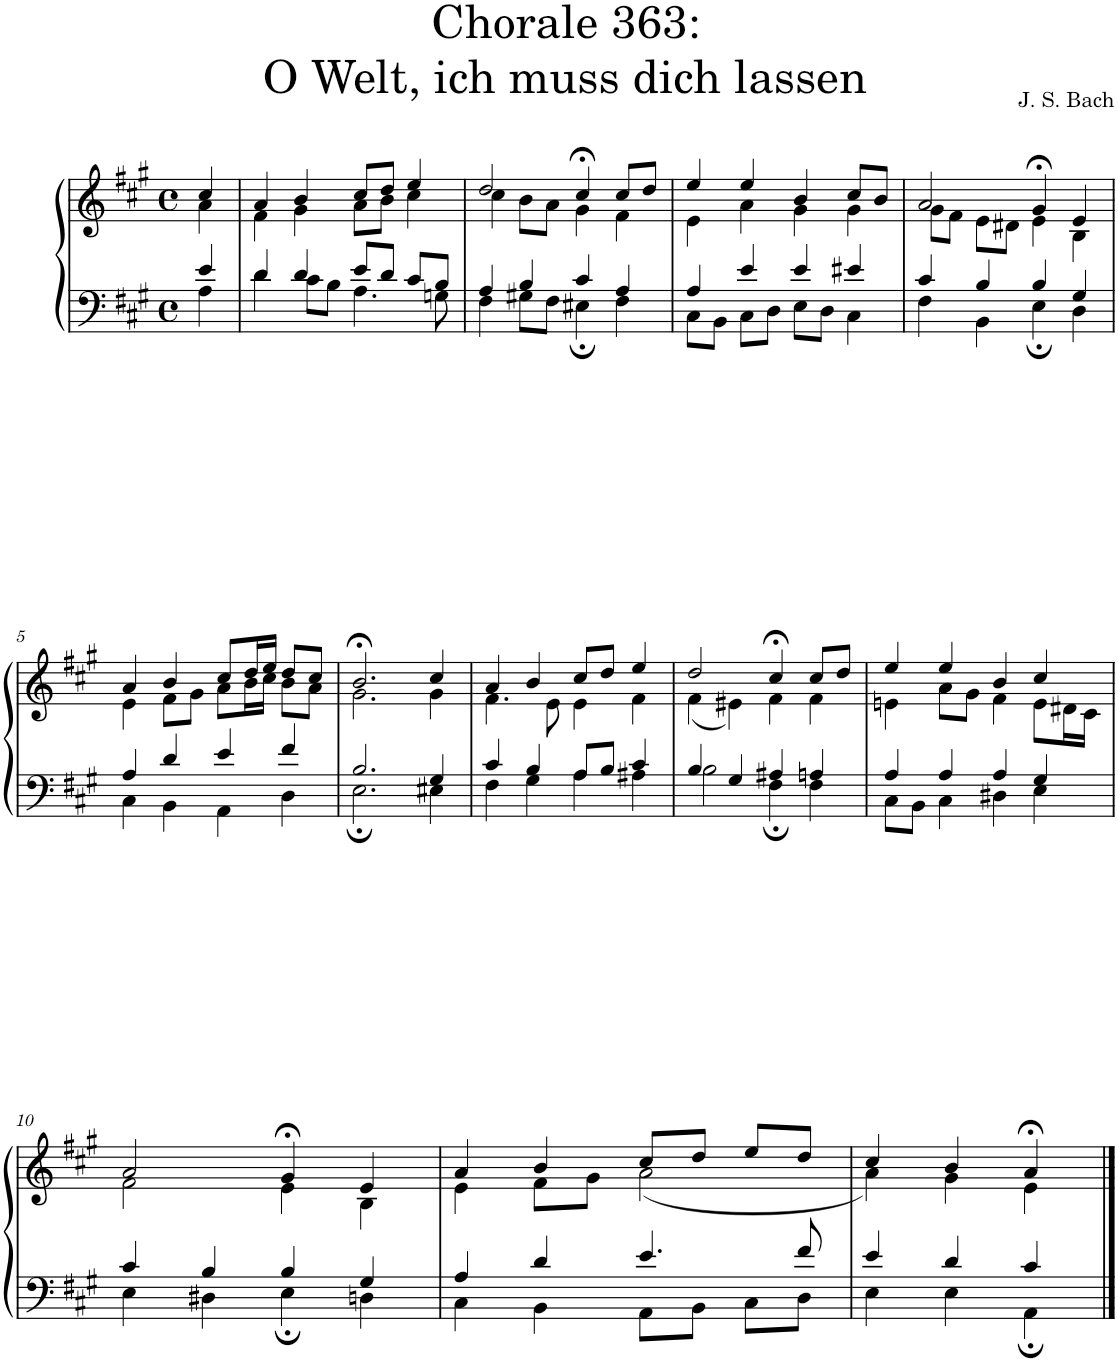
**kern	**kern
*part1	*part1
*staff2	*staff1
*I"S,A	*
*clefF4	*clefG2
*k[f#c#g#]	*k[f#c#g#]
*M4/4	*M4/4
*met(c)	*met(c)
=	=
*^	*^
4e/	4A\	4cc#/	4a\
=1	=1	=1	=1
4d/	4d\	4a/	4f#\
4d/	8c#\L	4b/	4g#\
.	8B\J	.	.
8e/L	4.A\	8cc#/L	8a\L
8d/J	.	8dd/J	8b\J
8c#/L	.	4ee/	4cc#\
8B/J	8Gn\	.	.
=2	=2	=2	=2
4A/	4F#\	2dd/	4cc#\
4B/	8G#X\L	.	8b\L
.	8F#\J	.	8a\J
4c#/	4E#X;\	4cc#;</	4g#\
4A/	4F#\	8cc#/L	4f#\
.	.	8dd/J	.
=3	=3	=3	=3
4A/	8C#\L	4ee/	4e\
.	8BB\J	.	.
4e/	8C#\L	4ee/	4a\
.	8D\J	.	.
4e/	8E\L	4b/	4g#\
.	8D\J	.	.
4e#X/	4C#\	8cc#/L	4g#\
.	.	8b/J	.
=4	=4	=4	=4
4c#/	4F#\	2a/	8g#\L
.	.	.	8f#\J
4B/	4BB\	.	8e\L
.	.	.	8d#X\J
4B/	4E;\	4g#;</	4e\
4G#/	4D\	4e/	4B\
!!LO:LB:g=z	!!
=5	=5	=5	=5
4A/	4C#\	4a/	4e\
4d/	4BB\	4b/	8f#\L
.	.	.	8g#\J
4e/	4AA\	8cc#/L	8a\L
.	.	16dd/L	16b\L
.	.	16ee/JJ	16cc#\JJ
4f#/	4D\	8dd/L	8b\L
.	.	8cc#/J	8a\J
=6	=6	=6	=6
2.B/	2.E;\	2.b;</	2.g#\
4G#/	4E#X\	4cc#/	4g#\
=7	=7	=7	=7
4c#/	4F#\	4a/	4.f#\
4B/	4G#\	4b/	.
.	.	.	8e\
8A/L	4A\	8cc#/L	4e\
8B/J	.	8dd/J	.
4c#/	4A#X\	4ee/	4f#\
=8	=8	=8	=8
4B/	2B\	2dd/	(<4f#\
4G#/	.	.	4e#X\)
4A#X/	4F#;\	4cc#;</	4f#\
4An/	4F#\	8cc#/L	4f#\
.	.	8dd/J	.
=9	=9	=9	=9
4A/	8C#\L	4ee/	4en\
.	8BB\J	.	.
4A/	4C#\	4ee/	8a\L
.	.	.	8g#\J
4A/	4D#X\	4b/	4f#\
4G#/	4E\	4cc#/	8e\L
.	.	.	16d#X\L
.	.	.	16c#\JJ
!!LO:LB:g=z	!!
=10	=10	=10	=10
4c#/	4E\	2a/	2f#\
4B/	4D#X\	.	.
4B/	4E;\	4g#;</	4e\
4G#/	4Dn\	4e/	4B\
=11	=11	=11	=11
4A/	4C#\	4a/	4e\
4d/	4BB\	4b/	8f#\L
.	.	.	8g#\J
4.e/	8AA\L	8cc#/L	(<2a\
.	8BB\J	8dd/J	.
.	8C#\L	8ee/L	.
8f#/	8D\J	8dd/J	.
=12	=12	=12	=12
4e/	4E\	4cc#/	4a\)
4d/	4E\	4b/	4g#\
4c#/	4AA;\	4a;</	4e\
*v	*v	*	*
*	*v	*v
==	==
*-	*-
